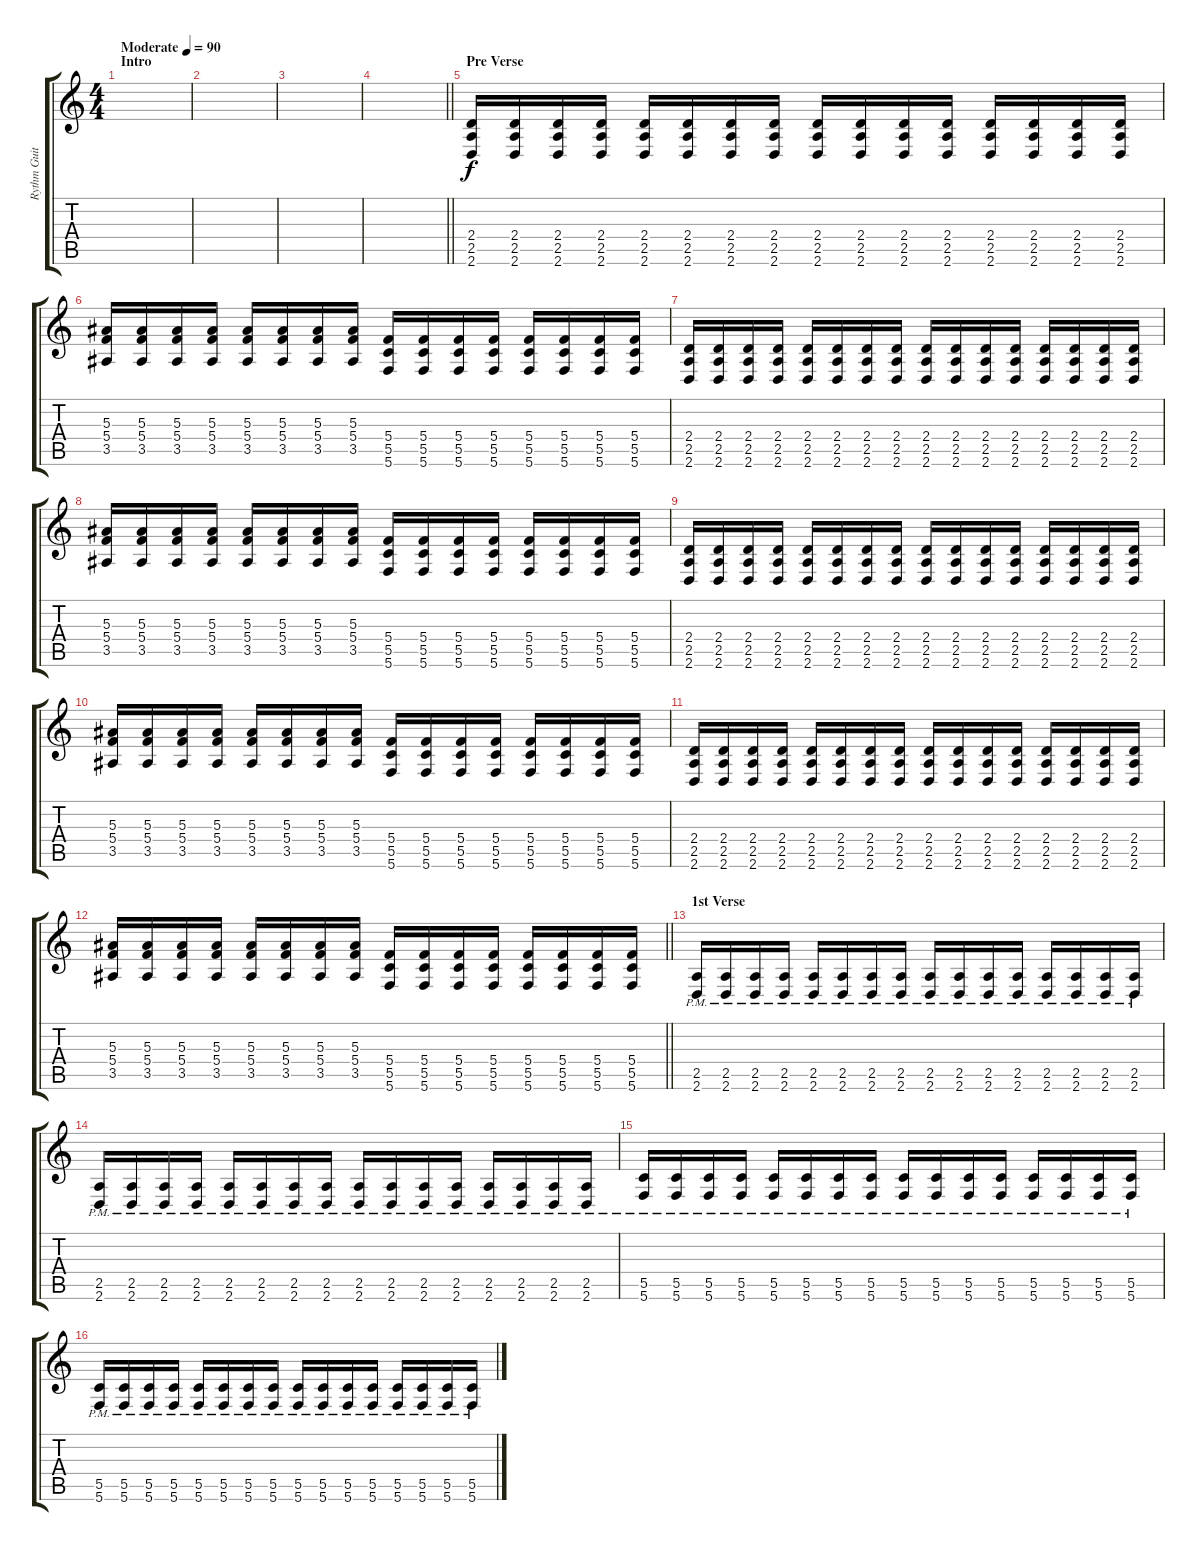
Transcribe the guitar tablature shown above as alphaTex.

\track ("Rythm Guitar" "Rythm Guit") {instrument distortionguitar}
\staff {score tabs}
\tuning (D4 A3 F3 C3 G2 C2) {hide}
\ts (4 4)
\section ("" "Intro")
\tempo (90 "Moderate")
\clef g2
\ks c
|
|
|
\barLineRight lightlight
|
\section ("" "Pre Verse")
(2.4 2.5 2.6).16{volume 9} (2.4 2.5 2.6).16 (2.4 2.5 2.6).16 (2.4 2.5 2.6).16 (2.4 2.5 2.6).16 (2.4 2.5 2.6).16 (2.4 2.5 2.6).16 (2.4 2.5 2.6).16 (2.4 2.5 2.6).16 (2.4 2.5 2.6).16 (2.4 2.5 2.6).16 (2.4 2.5 2.6).16 (2.4 2.5 2.6).16 (2.4 2.5 2.6).16 (2.4 2.5 2.6).16 (2.4 2.5 2.6).16 |
(5.3 5.4 3.5).16 (5.3 5.4 3.5).16 (5.3 5.4 3.5).16 (5.3 5.4 3.5).16 (5.3 5.4 3.5).16 (5.3 5.4 3.5).16 (5.3 5.4 3.5).16 (5.3 5.4 3.5).16 (5.4 5.5 5.6).16 (5.4 5.5 5.6).16 (5.4 5.5 5.6).16 (5.4 5.5 5.6).16 (5.4 5.5 5.6).16 (5.4 5.5 5.6).16 (5.4 5.5 5.6).16 (5.4 5.5 5.6).16 |
(2.4 2.5 2.6).16 (2.4 2.5 2.6).16 (2.4 2.5 2.6).16 (2.4 2.5 2.6).16 (2.4 2.5 2.6).16 (2.4 2.5 2.6).16 (2.4 2.5 2.6).16 (2.4 2.5 2.6).16 (2.4 2.5 2.6).16 (2.4 2.5 2.6).16 (2.4 2.5 2.6).16 (2.4 2.5 2.6).16 (2.4 2.5 2.6).16 (2.4 2.5 2.6).16 (2.4 2.5 2.6).16 (2.4 2.5 2.6).16 |
(5.3 5.4 3.5).16 (5.3 5.4 3.5).16 (5.3 5.4 3.5).16 (5.3 5.4 3.5).16 (5.3 5.4 3.5).16 (5.3 5.4 3.5).16 (5.3 5.4 3.5).16 (5.3 5.4 3.5).16 (5.4 5.5 5.6).16 (5.4 5.5 5.6).16 (5.4 5.5 5.6).16 (5.4 5.5 5.6).16 (5.4 5.5 5.6).16 (5.4 5.5 5.6).16 (5.4 5.5 5.6).16 (5.4 5.5 5.6).16 |
(2.4 2.5 2.6).16 (2.4 2.5 2.6).16 (2.4 2.5 2.6).16 (2.4 2.5 2.6).16 (2.4 2.5 2.6).16 (2.4 2.5 2.6).16 (2.4 2.5 2.6).16 (2.4 2.5 2.6).16 (2.4 2.5 2.6).16 (2.4 2.5 2.6).16 (2.4 2.5 2.6).16 (2.4 2.5 2.6).16 (2.4 2.5 2.6).16 (2.4 2.5 2.6).16 (2.4 2.5 2.6).16 (2.4 2.5 2.6).16 |
(5.3 5.4 3.5).16 (5.3 5.4 3.5).16 (5.3 5.4 3.5).16 (5.3 5.4 3.5).16 (5.3 5.4 3.5).16 (5.3 5.4 3.5).16 (5.3 5.4 3.5).16 (5.3 5.4 3.5).16 (5.4 5.5 5.6).16 (5.4 5.5 5.6).16 (5.4 5.5 5.6).16 (5.4 5.5 5.6).16 (5.4 5.5 5.6).16 (5.4 5.5 5.6).16 (5.4 5.5 5.6).16 (5.4 5.5 5.6).16 |
(2.4 2.5 2.6).16 (2.4 2.5 2.6).16 (2.4 2.5 2.6).16 (2.4 2.5 2.6).16 (2.4 2.5 2.6).16 (2.4 2.5 2.6).16 (2.4 2.5 2.6).16 (2.4 2.5 2.6).16 (2.4 2.5 2.6).16 (2.4 2.5 2.6).16 (2.4 2.5 2.6).16 (2.4 2.5 2.6).16 (2.4 2.5 2.6).16 (2.4 2.5 2.6).16 (2.4 2.5 2.6).16 (2.4 2.5 2.6).16 |
\barLineRight lightlight
(5.3 5.4 3.5).16 (5.3 5.4 3.5).16 (5.3 5.4 3.5).16 (5.3 5.4 3.5).16 (5.3 5.4 3.5).16 (5.3 5.4 3.5).16 (5.3 5.4 3.5).16 (5.3 5.4 3.5).16 (5.4 5.5 5.6).16 (5.4 5.5 5.6).16 (5.4 5.5 5.6).16 (5.4 5.5 5.6).16 (5.4 5.5 5.6).16 (5.4 5.5 5.6).16 (5.4 5.5 5.6).16 (5.4 5.5 5.6).16 |
\section ("" "1st Verse")
(2.5{pm} 2.6{pm}).16 (2.5{pm} 2.6{pm}).16 (2.5{pm} 2.6{pm}).16 (2.5{pm} 2.6{pm}).16 (2.5{pm} 2.6{pm}).16 (2.5{pm} 2.6{pm}).16 (2.5{pm} 2.6{pm}).16 (2.5{pm} 2.6{pm}).16 (2.5{pm} 2.6{pm}).16 (2.5{pm} 2.6{pm}).16 (2.5{pm} 2.6{pm}).16 (2.5{pm} 2.6{pm}).16 (2.5{pm} 2.6{pm}).16 (2.5{pm} 2.6{pm}).16 (2.5{pm} 2.6{pm}).16 (2.5{pm} 2.6{pm}).16 |
(2.5{pm} 2.6{pm}).16 (2.5{pm} 2.6{pm}).16 (2.5{pm} 2.6{pm}).16 (2.5{pm} 2.6{pm}).16 (2.5{pm} 2.6{pm}).16 (2.5{pm} 2.6{pm}).16 (2.5{pm} 2.6{pm}).16 (2.5{pm} 2.6{pm}).16 (2.5{pm} 2.6{pm}).16 (2.5{pm} 2.6{pm}).16 (2.5{pm} 2.6{pm}).16 (2.5{pm} 2.6{pm}).16 (2.5{pm} 2.6{pm}).16 (2.5{pm} 2.6{pm}).16 (2.5{pm} 2.6{pm}).16 (2.5{pm} 2.6{pm}).16 |
(5.5{pm} 5.6{pm}).16 (5.5{pm} 5.6{pm}).16 (5.5{pm} 5.6{pm}).16 (5.5{pm} 5.6{pm}).16 (5.5{pm} 5.6{pm}).16 (5.5{pm} 5.6{pm}).16 (5.5{pm} 5.6{pm}).16 (5.5{pm} 5.6{pm}).16 (5.5{pm} 5.6{pm}).16 (5.5{pm} 5.6{pm}).16 (5.5{pm} 5.6{pm}).16 (5.5{pm} 5.6{pm}).16 (5.5{pm} 5.6{pm}).16 (5.5{pm} 5.6{pm}).16 (5.5{pm} 5.6{pm}).16 (5.5{pm} 5.6{pm}).16 |
(5.5{pm} 5.6{pm}).16 (5.5{pm} 5.6{pm}).16 (5.5{pm} 5.6{pm}).16 (5.5{pm} 5.6{pm}).16 (5.5{pm} 5.6{pm}).16 (5.5{pm} 5.6{pm}).16 (5.5{pm} 5.6{pm}).16 (5.5{pm} 5.6{pm}).16 (5.5{pm} 5.6{pm}).16 (5.5{pm} 5.6{pm}).16 (5.5{pm} 5.6{pm}).16 (5.5{pm} 5.6{pm}).16 (5.5{pm} 5.6{pm}).16 (5.5{pm} 5.6{pm}).16 (5.5{pm} 5.6{pm}).16 (5.5{pm} 5.6{pm}).16
